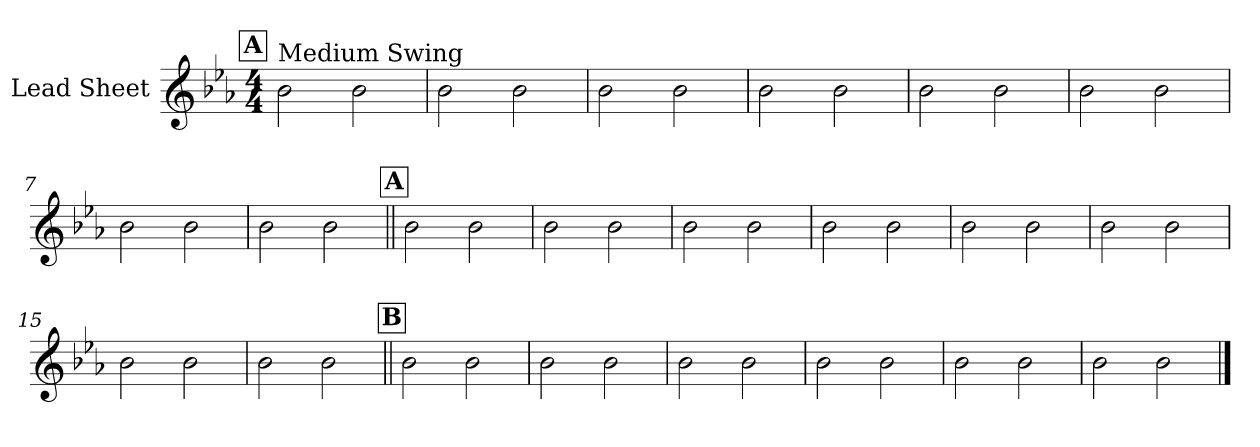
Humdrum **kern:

**kern
*part1
*staff1
*I"Lead Sheet
*clefG2
*k[b-e-a-]
*c:
*M4/4
!!LO:REH:place=s1:a:fs=14:t=A
=1
!LO:TX:a:t=Medium Swing
2b-\
2b-\
=2
2b-\
2b-\
=3
2b-\
2b-\
=4
2b-\
2b-\
!!LO:LB:g=z
=5
2b-\
2b-\
=6
2b-\
2b-\
=7
2b-\
2b-\
=8
2b-\
2b-\
!!LO:LB:g=z
!!LO:REH:place=s1:a:fs=14:t=A
=9||
2b-\
2b-\
=10
2b-\
2b-\
=11
2b-\
2b-\
=12
2b-\
2b-\
!!LO:LB:g=z
=13
2b-\
2b-\
=14
2b-\
2b-\
=15
2b-\
2b-\
=16
2b-\
2b-\
!!LO:LB:g=z
!!LO:REH:place=s1:a:fs=14:t=B
=17||
2b-\
2b-\
=18
2b-\
2b-\
=19
2b-\
2b-\
=20
2b-\
2b-\
!!LO:LB:g=z
=21
2b-\
2b-\
=22
2b-\
2b-\
==
*-
